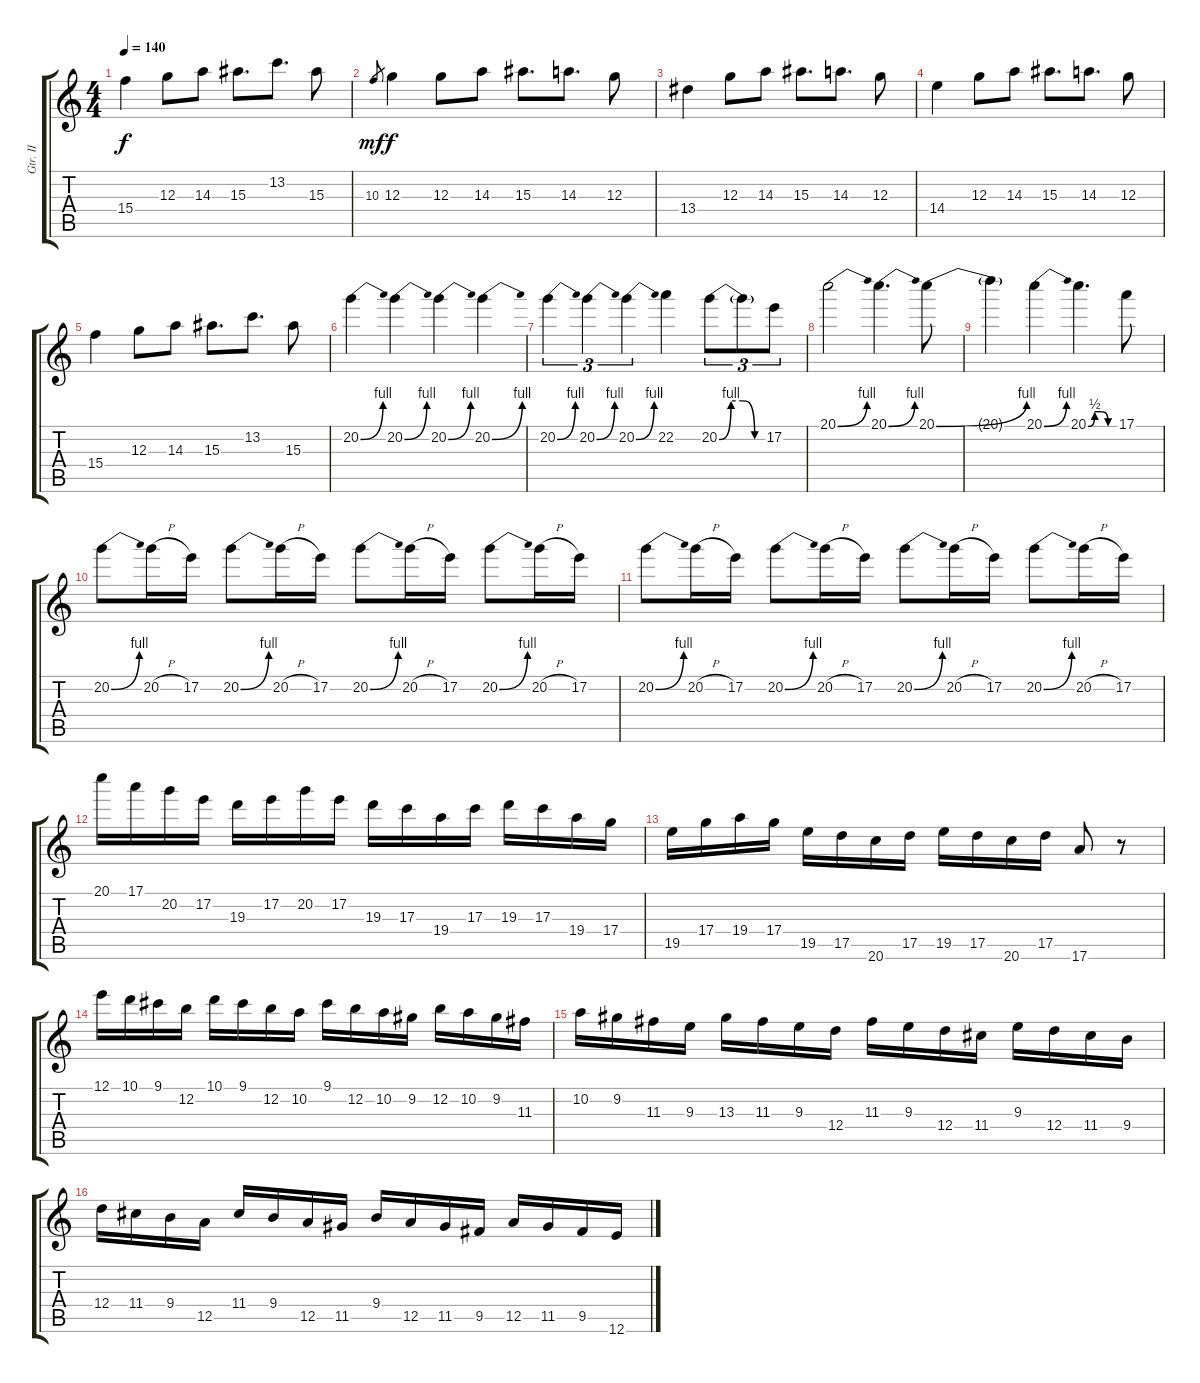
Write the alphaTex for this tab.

\track ("Gtr. II" "Gtr. II") {instrument acousticguitarsteel}
\staff {score tabs}
\tuning (E4 B3 G3 D3 A2 E2) {hide}
\ts (4 4)
\tempo 140
\clef g2
\ks c
15.4.4{dy f} 12.3.8 14.3.8 15.3.8{d} 13.2.8{d} 15.3.8 |
10.3.8{gr dy mf} 12.3.4{dy f} 12.3.8 14.3.8 15.3.8{d} 14.3.8{d} 12.3.8 |
13.4.4 12.3.8 14.3.8 15.3.8{d} 14.3.8{d} 12.3.8 |
14.4.4 12.3.8 14.3.8 15.3.8{d} 14.3.8{d} 12.3.8 |
15.4.4 12.3.8 14.3.8 15.3.8{d} 13.2.8{d} 15.3.8 |
20.2{be (bend 0 0 60 4)}.4{volume 16 balance 8 instrument overdrivenguitar} 20.2{be (bend 0 0 60 4)}.4 20.2{be (bend 0 0 60 4)}.4 20.2{be (bend 0 0 60 4)}.4 |
20.2{be (bend 0 0 60 4)}.4{tu (3 2)} 20.2{be (bend 0 0 60 4)}.4{tu (3 2)} 20.2{be (bend 0 0 60 4)}.4{tu (3 2)} 22.2.4 20.2{be (custom 0 0 15 4 30 4 45 0 60 0)}.8{tu (3 2)} 20.2{t}.8{tu (3 2)} 17.2.8{tu (3 2)} |
20.1{be (bend 0 0 60 4)}.2 20.1{be (bend 0 0 60 4)}.4{d} 20.1{be (bend 0 0 60 4)}.8 |
20.1{t}.4 20.1{be (bend 0 0 60 4)}.4 20.1{be (custom 0 0 15 2 30 2 45 0 60 0)}.4{d} 17.1.8 |
20.2{be (bend 0 0 60 4)}.8 20.2{h}.16 17.2.16 20.2{be (bend 0 0 60 4)}.8 20.2{h}.16 17.2.16 20.2{be (bend 0 0 60 4)}.8 20.2{h}.16 17.2.16 20.2{be (bend 0 0 60 4)}.8 20.2{h}.16 17.2.16 |
20.2{be (bend 0 0 60 4)}.8 20.2{h}.16 17.2.16 20.2{be (bend 0 0 60 4)}.8 20.2{h}.16 17.2.16 20.2{be (bend 0 0 60 4)}.8 20.2{h}.16 17.2.16 20.2{be (bend 0 0 60 4)}.8 20.2{h}.16 17.2.16 |
20.1.16 17.1.16 20.2.16 17.2.16 19.3.16 17.2.16 20.2.16 17.2.16 19.3.16 17.3.16 19.4.16 17.3.16 19.3.16 17.3.16 19.4.16 17.4.16 |
19.5.16 17.4.16 19.4.16 17.4.16 19.5.16 17.5.16 20.6.16 17.5.16 19.5.16 17.5.16 20.6.16 17.5.16 17.6.8 r.8 |
12.1.16 10.1.16 9.1.16 12.2.16 10.1.16 9.1.16 12.2.16 10.2.16 9.1.16 12.2.16 10.2.16 9.2.16 12.2.16 10.2.16 9.2.16 11.3.16 |
10.2.16 9.2.16 11.3.16 9.3.16 13.3.16 11.3.16 9.3.16 12.4.16 11.3.16 9.3.16 12.4.16 11.4.16 9.3.16 12.4.16 11.4.16 9.4.16 |
12.4.16 11.4.16 9.4.16 12.5.16 11.4.16 9.4.16 12.5.16 11.5.16 9.4.16 12.5.16 11.5.16 9.5.16 12.5.16 11.5.16 9.5.16 12.6.16
